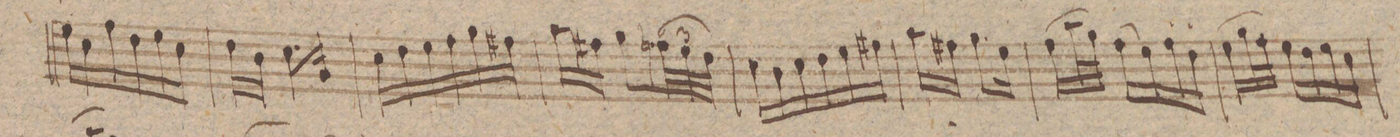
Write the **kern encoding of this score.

**kern	**dynam
*I"Violino Primo	*
*clefG2	*
*k[]	*
*M3/8	*
16ee\LL	.
16cc\	.
16ff\	.
16dd\	.
16ee\	.
16cc\JJ	.
=31	=31
16dd\LL	.
16b\JJ	.
8.cc\L	.
16g/Jk	.
=32	=32
16cc\LL	.
16dd\	.
16ee\	.
16ff\	.
16gg\	.
16ff#X\JJ	.
=33	=33
16aa\LL	.
16ff#X\JJ	.
8.gg\L	.
48ffn\LL	.
48ee\	.
48dd\JJJ	.
=34	=34
16cc\LL	.
16b\	.
16cc\	.
16dd\	.
16ee\	.
16ff#X\JJ	.
=35	=35
16aa\LL	.
16ff#X\JJ	.
8.gg\L	.
16ee\Jk	.
=36	=36
(16ff\LL	.
32aa\L	.
32gg\JJJ)	.
(16ff\LL	.
16ee\)	.
16ff'\	.
16dd'\JJ	.
=37	=37
(16ee\LL	.
32gg\L	.
32ff\JJJ)	.
16ee\LL	.
16dd\	.
16ee\	.
16cc\JJ	.
=38	=38
*-	*-
